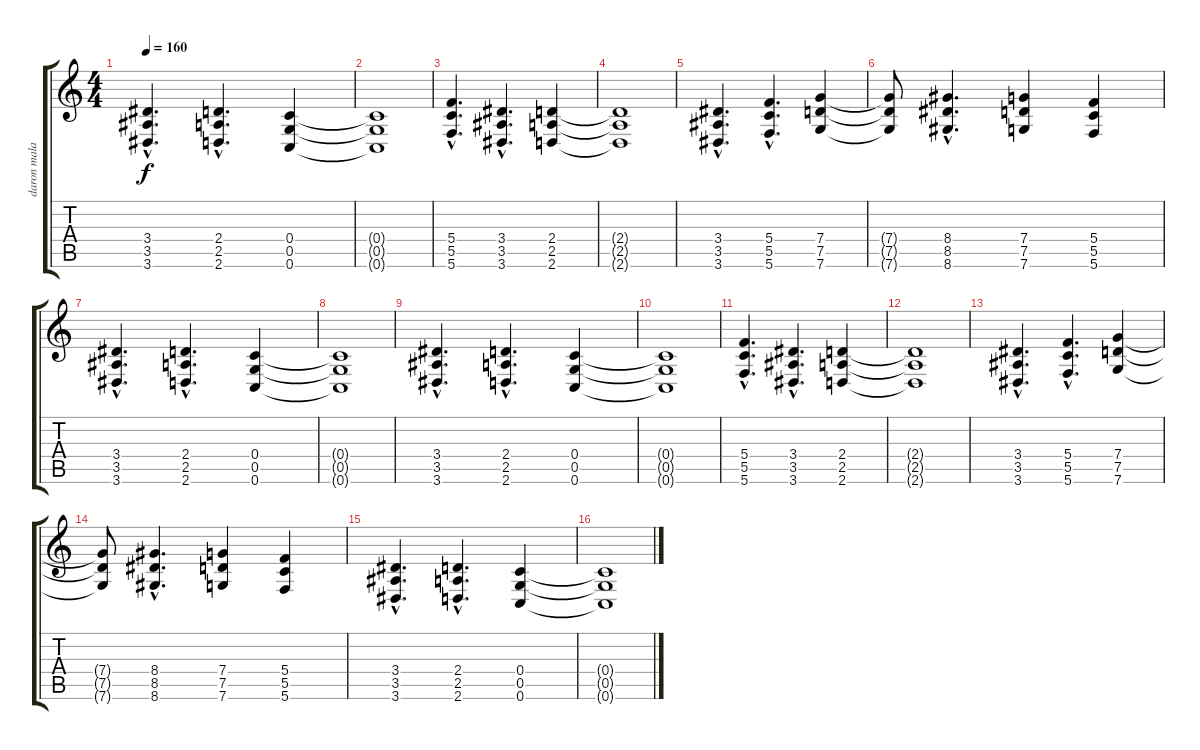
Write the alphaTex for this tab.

\track ("daron malakian" "daron mala") {instrument distortionguitar}
\staff {score tabs}
\tuning (D4 A3 F3 C3 G2 C2) {hide}
\ts (4 4)
\tempo 160
\clef g2
\ks c
(3.4{hac} 3.5{hac} 3.6{hac}).4{d dy f} (2.4{hac} 2.5{hac} 2.6{hac}).4{d} (0.4 0.5 0.6).4 |
(0.4{t} 0.5{t} 0.6{t}).1 |
(5.4{hac} 5.5{hac} 5.6{hac}).4{d} (3.4{hac} 3.5{hac} 3.6{hac}).4{d} (2.4 2.5 2.6).4 |
(2.4{t} 2.5{t} 2.6{t}).1 |
(3.4{hac} 3.5{hac} 3.6{hac}).4{d} (5.4{hac} 5.5{hac} 5.6{hac}).4{d} (7.4 7.5 7.6).4 |
(7.4{t} 7.5{t} 7.6{t}).8 (8.4{hac} 8.5{hac} 8.6{hac}).4{d} (7.4 7.5 7.6).4 (5.4 5.5 5.6).4 |
(3.4{hac} 3.5{hac} 3.6{hac}).4{d} (2.4{hac} 2.5{hac} 2.6{hac}).4{d} (0.4 0.5 0.6).4 |
(0.4{t} 0.5{t} 0.6{t}).1 |
(3.4{hac} 3.5{hac} 3.6{hac}).4{d} (2.4{hac} 2.5{hac} 2.6{hac}).4{d} (0.4 0.5 0.6).4 |
(0.4{t} 0.5{t} 0.6{t}).1 |
(5.4{hac} 5.5{hac} 5.6{hac}).4{d} (3.4{hac} 3.5{hac} 3.6{hac}).4{d} (2.4 2.5 2.6).4 |
(2.4{t} 2.5{t} 2.6{t}).1 |
(3.4{hac} 3.5{hac} 3.6{hac}).4{d} (5.4{hac} 5.5{hac} 5.6{hac}).4{d} (7.4 7.5 7.6).4 |
(7.4{t} 7.5{t} 7.6{t}).8 (8.4{hac} 8.5{hac} 8.6{hac}).4{d} (7.4 7.5 7.6).4 (5.4 5.5 5.6).4 |
(3.4{hac} 3.5{hac} 3.6{hac}).4{d} (2.4{hac} 2.5{hac} 2.6{hac}).4{d} (0.4 0.5 0.6).4 |
(0.4{t} 0.5{t} 0.6{t}).1
